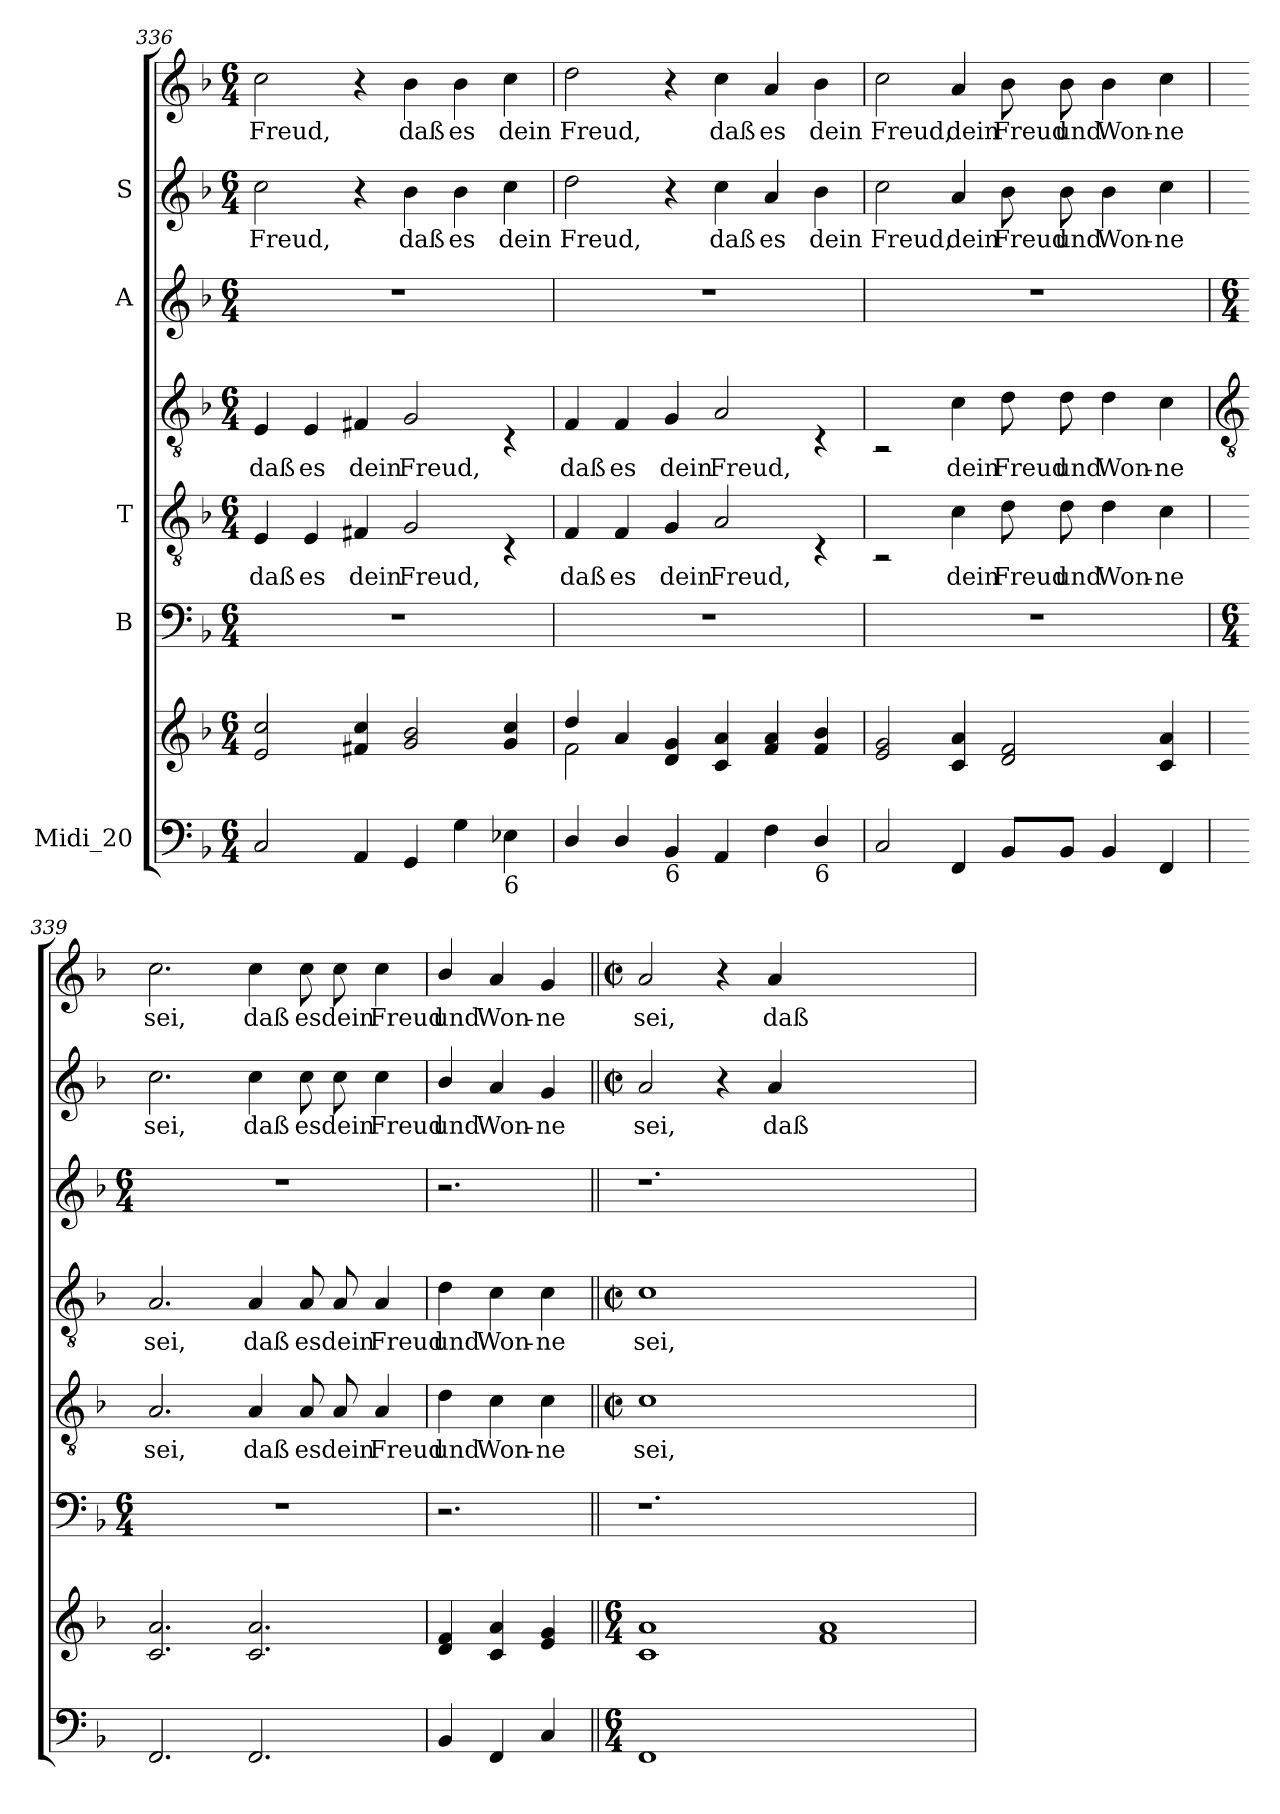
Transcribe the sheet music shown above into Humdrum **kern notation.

**kern	**kern	**kern	**kern	**text	**kern	**text	**kern	**kern	**text	**kern	**text
*part5	*part5	*part4	*part3	*part3	*part3	*part3	*part2	*part1	*part1	*part1	*part1
*staff8	*staff7	*staff6	*staff5	*staff5	*staff4	*staff4	*staff3	*staff2	*staff2	*staff1	*staff1
*I"Midi_20	*	*I"B	*I"T	*	*	*	*I"A	*I"S	*	*	*
*clefF4	*clefG2	*clefF4	*clefGv2	*	*clefGv2	*	*clefG2	*clefG2	*	*clefG2	*
*k[b-]	*k[b-]	*k[b-]	*k[b-]	*	*k[b-]	*	*k[b-]	*k[b-]	*	*k[b-]	*
*F:	*F:	*F:	*F:	*	*F:	*	*F:	*F:	*	*F:	*
*M6/4	*M6/4	*M6/4	*M6/4	*	*M6/4	*	*M6/4	*M6/4	*	*M6/4	*
=336	=336	=336	=336	=336	=336	=336	=336	=336	=336	=336	=336
*	*^	*	*	*	*	*	*	*	*	*	*
!	!	!LO:N:vis=1	!	!	!LO:LY:b	!	!LO:LY:b	!	!	!LO:LY:b	!	!LO:LY:b
2C	2e 2cc	1.ryy	1.r	4E	daß	4E	daß	1.r	2cc	Freud,	2cc	Freud,
!	!	!	!	!	!LO:LY:b	!	!LO:LY:b	!	!	!	!	!
.	.	.	.	4E	es	4E	es	.	.	.	.	.
!	!	!	!	!	!LO:LY:b	!	!LO:LY:b	!	!	!	!	!
4AA	4f#X 4cc	.	.	4F#X	dein	4F#X	dein	.	4r	.	4r	.
!	!	!	!	!	!LO:LY:b	!	!LO:LY:b	!	!	!LO:LY:b	!	!LO:LY:b
4GG	2g 2b-	.	.	2G	Freud,	2G	Freud,	.	4b-	daß	4b-	daß
!	!	!	!	!	!	!	!	!	!	!LO:LY:b	!	!LO:LY:b
4G	.	.	.	.	.	.	.	.	4b-	es	4b-	es
!LO:TX:b:t=6	!	!	!	!	!	!	!	!	!	!	!	!
!	!	!	!	!	!	!	!	!	!	!LO:LY:b	!	!LO:LY:b
4E-X	4g 4cc	.	.	4rBB	.	4rBB	.	.	4cc	dein	4cc	dein
=337	=337	=337	=337	=337	=337	=337	=337	=337	=337	=337	=337	=337
!	!	!	!	!	!LO:LY:b	!	!LO:LY:b	!	!	!LO:LY:b	!	!LO:LY:b
4D/	4dd/	2f\	1.r	4F	daß	4F	daß	1.r	2dd	Freud,	2dd	Freud,
!	!	!	!	!	!LO:LY:b	!	!LO:LY:b	!	!	!	!	!
4D/	4a	.	.	4F	es	4F	es	.	.	.	.	.
!LO:TX:b:t=6	!	!	!	!	!	!	!	!	!	!	!	!
!	!	!	!	!	!LO:LY:b	!	!LO:LY:b	!	!	!	!	!
4BB-	4d 4g	2ryy	.	4G	dein	4G	dein	.	4r	.	4r	.
!	!	!	!	!	!LO:LY:b	!	!LO:LY:b	!	!	!LO:LY:b	!	!LO:LY:b
4AA	4c 4a	.	.	2A	Freud,	2A	Freud,	.	4cc	daß	4cc	daß
!	!	!	!	!	!	!	!	!	!	!LO:LY:b	!	!LO:LY:b
4F	4f 4a	2ryy	.	.	.	.	.	.	4a	es	4a	es
!LO:TX:b:t=6	!	!	!	!	!	!	!	!	!	!	!	!
!	!	!	!	!	!	!	!	!	!	!LO:LY:b	!	!LO:LY:b
4D/	4f 4b-	.	.	4rBB	.	4rBB	.	.	4b-	dein	4b-	dein
=338	=338	=338	=338	=338	=338	=338	=338	=338	=338	=338	=338	=338
!	!	!	!	!	!	!	!	!	!	!LO:LY:b	!	!LO:LY:b
2C	2e 2g	2ryy	1.r	2rBB	.	2rBB	.	1.r	2cc	Freud,	2cc	Freud,
!	!	!	!	!	!LO:LY:b	!	!LO:LY:b	!	!	!LO:LY:b	!	!LO:LY:b
4FF	4c 4a	2ryy	.	4c	dein	4c	dein	.	4a	dein	4a	dein
!	!	!	!	!	!LO:LY:b	!	!LO:LY:b	!	!	!LO:LY:b	!	!LO:LY:b
8BB-L	2d 2f	.	.	8d	Freud	8d	Freud	.	8b-	Freud	8b-	Freud
!	!	!	!	!	!LO:LY:b	!	!LO:LY:b	!	!	!LO:LY:b	!	!LO:LY:b
8BB-J	.	.	.	8d	und	8d	und	.	8b-	und	8b-	und
!	!	!	!	!	!LO:LY:b	!	!LO:LY:b	!	!	!LO:LY:b	!	!LO:LY:b
4BB-	.	2ryy	.	4d	Won-	4d	Won-	.	4b-	Won-	4b-	Won-
!	!	!	!	!	!LO:LY:b	!	!LO:LY:b	!	!	!LO:LY:b	!	!LO:LY:b
4FF	4c 4a	.	.	4c	-ne	4c	-ne	.	4cc	-ne	4cc	-ne
*	*v	*v	*	*	*	*	*	*	*	*	*	*
!!LO:LB:g=z
=339	=339	=339	=339	=339	=339	=339	=339	=339	=339	=339	=339
*	*	*	*	*	*clefGv2	*	*	*	*	*	*
*	*	*M6/4	*	*	*	*	*M6/4	*	*	*	*
!	!	!	!	!LO:LY:b	!	!LO:LY:b	!	!	!LO:LY:b	!	!LO:LY:b
2.FF	2.c 2.a	1.r	2.A	sei,	2.A	sei,	1.r	2.cc	sei,	2.cc	sei,
!	!	!	!	!LO:LY:b	!	!LO:LY:b	!	!	!LO:LY:b	!	!LO:LY:b
2.FF	2.c 2.a	.	4A	daß	4A	daß	.	4cc	daß	4cc	daß
!	!	!	!	!LO:LY:b	!	!LO:LY:b	!	!	!LO:LY:b	!	!LO:LY:b
.	.	.	8A	es	8A	es	.	8cc	es	8cc	es
!	!	!	!	!LO:LY:b	!	!LO:LY:b	!	!	!LO:LY:b	!	!LO:LY:b
.	.	.	8A	dein	8A	dein	.	8cc	dein	8cc	dein
!	!	!	!	!LO:LY:b	!	!LO:LY:b	!	!	!LO:LY:b	!	!LO:LY:b
.	.	.	4A	Freud	4A	Freud	.	4cc	Freud	4cc	Freud
=340	=340	=340	=340	=340	=340	=340	=340	=340	=340	=340	=340
!	!	!	!	!LO:LY:b	!	!LO:LY:b	!	!	!LO:LY:b	!	!LO:LY:b
4BB-	4d 4f	2.r	4d	und	4d	und	2.r	4b-/	und	4b-/	und
!	!	!	!	!LO:LY:b	!	!LO:LY:b	!	!	!LO:LY:b	!	!LO:LY:b
4FF	4c 4a	.	4c	Won-	4c	Won-	.	4a	Won-	4a	Won-
!	!	!	!	!LO:LY:b	!	!LO:LY:b	!	!	!LO:LY:b	!	!LO:LY:b
4C	4e 4g	.	4c	-ne	4c	-ne	.	4g	-ne	4g	-ne
=341||	=341||	=341||	=341||	=341||	=341||	=341||	=341||	=341||	=341||	=341||	=341||
*M6/4	*M6/4	*	*M2/2	*	*M2/2	*	*	*M2/2	*	*M2/2	*
*	*	*	*met(c|)	*	*met(c|)	*	*	*met(c|)	*	*met(c|)	*
!	!	!	!	!LO:LY:b	!	!LO:LY:b	!	!	!LO:LY:b	!	!LO:LY:b
1FF	1c 1a	1.r	1c	sei,	1c	sei,	1.r	2a	sei,	2a	sei,
.	.	.	.	.	.	.	.	4r	.	4r	.
!	!	!	!	!	!	!	!	!	!LO:LY:b	!	!LO:LY:b
.	.	.	.	.	.	.	.	4a	daß	4a	daß
1ryy	1f 1a	.	1ryy	.	1ryy	.	.	1ryy	.	1ryy	.
.	.	2ryy	.	.	.	.	2ryy	.	.	.	.
=	=	=	=	=	=	=	=	=	=	=	=
*-	*-	*-	*-	*-	*-	*-	*-	*-	*-	*-	*-
